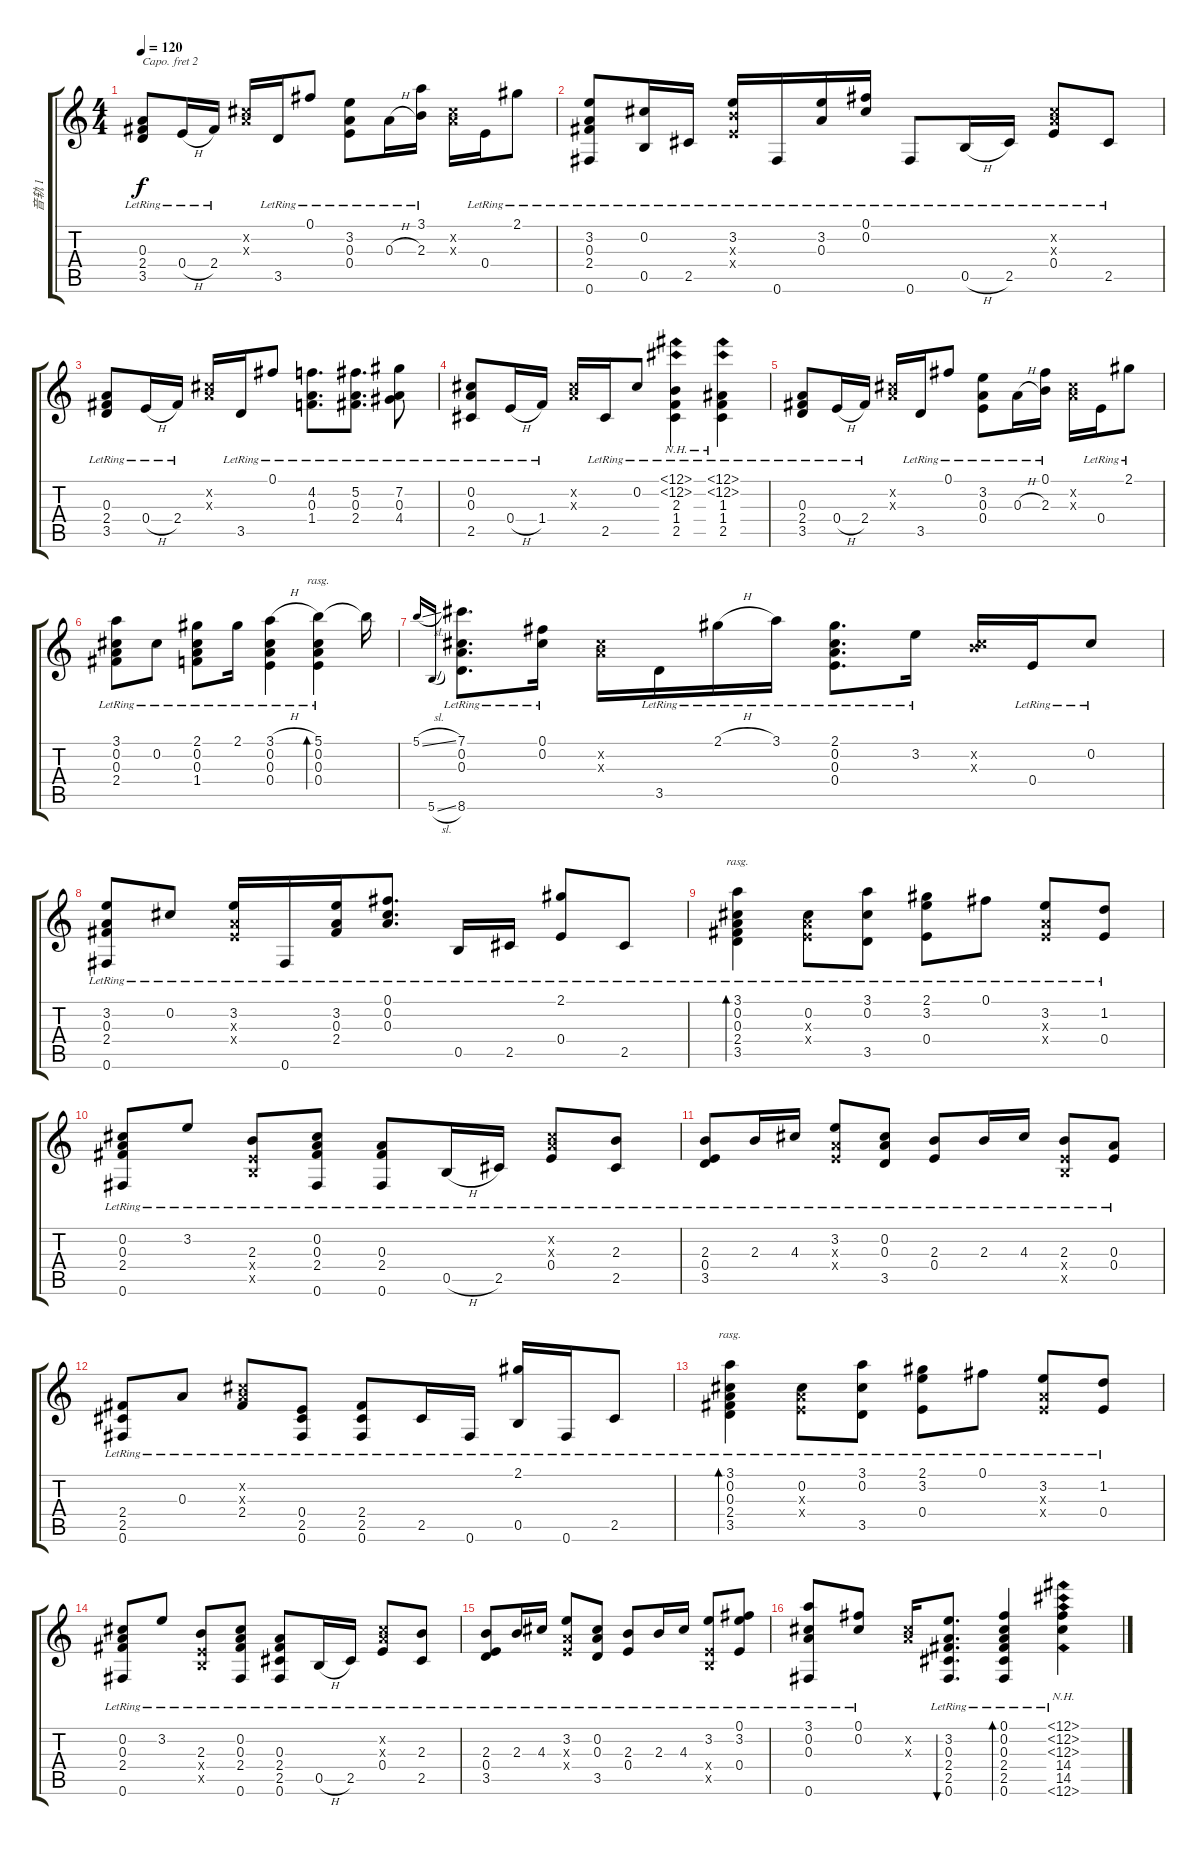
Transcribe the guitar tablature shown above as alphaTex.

\track ("音轨 1" "音轨 1") {instrument acousticguitarsteel}
\staff {score tabs}
\capo 2
\tuning (E4 B3 G3 D3 A2 E2) {hide}
\ts (4 4)
\tempo 120
\clef g2
\ks c
(0.3{lr} 2.4{lr} 3.5{lr}).8{dy f} 0.4{h lr}.16 2.4{lr}.16 (0.2{x} 0.3{x}).16 3.5{lr}.16 0.1{lr}.8 (3.2{lr} 0.3{lr} 0.4{lr}).8 0.3{h lr}.16 (3.1{lr} 2.3{lr}).16 (0.2{x} 0.3{x}).16 0.4{lr}.16 2.1{lr}.8 |
(3.2{lr} 0.3{lr} 2.4{lr} 0.6{lr}).8 (0.2{lr} 0.5{lr}).16 2.5{lr}.16 (3.2{lr} 2.3{x} 0.4{x}).16 0.6{lr}.16 (3.2{lr} 0.3{lr}).16 (0.1{lr} 0.2{lr}).16 0.6{lr}.8 0.5{h lr}.16 2.5{lr}.16 (0.2{x} 0.3{x} 0.4{lr}).8 2.5{lr}.8 |
(0.3{lr} 2.4{lr} 3.5{lr}).8 0.4{h lr}.16 2.4{lr}.16 (0.2{x} 0.3{x}).16 3.5{lr}.16 0.1{lr}.8 (4.2{lr} 0.3{lr} 1.4{lr}).8{d} (5.2{lr} 0.3{lr} 2.4{lr}).8{d} (7.2{lr} 0.3{lr} 4.4{lr}).8 |
(0.2{lr} 0.3{lr} 2.5{lr}).8 0.4{h lr}.16 1.4{lr}.16 (0.2{x} 0.3{x}).16 2.5{lr}.16 0.2{lr}.8 (12.1{nh lr} 12.2{nh lr} 2.3{lr} 1.4{lr} 2.5{lr}).4 (12.1{nh lr} 12.2{nh lr} 1.3{lr} 1.4{lr} 2.5{lr}).4 |
(0.3{lr} 2.4{lr} 3.5{lr}).8 0.4{h lr}.16 2.4{lr}.16 (0.2{x} 0.3{x}).16 3.5{lr}.16 0.1{lr}.8 (3.2{lr} 0.3{lr} 0.4{lr}).8 0.3{h lr}.16 (0.1{lr} 2.3{lr}).16 (0.2{x} 0.3{x}).16 0.4{lr}.16 2.1{lr}.8 |
(3.1{lr} 0.2{lr} 0.3{lr} 2.4{lr}).8 0.2{lr}.8 (2.1{lr} 0.2{lr} 0.3{lr} 1.4{lr}).8 2.1{lr}.16 (3.1{h lr} 0.2{lr} 0.3{lr} 0.4{lr}).4 (5.1{lr} 0.2{lr} 0.3{lr} 0.4{lr}).4{bd 240 rasg ii} 5.1{t}.16 |
5.1{sl}.16{gr onbeat} 5.6{sl}.16{gr onbeat} (7.1{lr} 0.2{lr} 0.3{lr} 8.6{lr}).8{d} (0.1{lr} 0.2{lr}).16 (0.2{x} 0.3{x}).16 3.5{lr}.16 2.1{h lr}.16 3.1{lr}.16 (2.1{lr} 0.2{lr} 0.3{lr} 0.4{lr}).8{d} 3.2{lr}.16 (0.2{x} 2.3{x}).16 0.4{lr}.16 0.2{lr}.8 |
(3.2{lr} 0.3{lr} 2.4{lr} 0.6{lr}).8 0.2{lr}.8 (3.2{lr} 0.3{x} 0.4{x}).16 0.6{lr}.16 (3.2{lr} 0.3{lr} 2.4{lr}).16 (0.1{lr} 0.2{lr} 0.3{lr}).8{d} 0.5{lr}.16 2.5{lr}.16 (2.1{lr} 0.4{lr}).8 2.5{lr}.8 |
(3.1{lr} 0.2{lr} 0.3{lr} 2.4{lr} 3.5{lr}).4{bd 240 rasg ii} (0.2{lr} 0.3{x} 0.4{x}).8 (3.1{lr} 0.2{lr} 3.5{lr}).8 (2.1{lr} 3.2{lr} 0.4{lr}).8 0.1{lr}.8 (3.2{lr} 0.3{x} 0.4{x}).8 (1.2{lr} 0.4{lr}).8 |
(0.2{lr} 0.3{lr} 2.4{lr} 0.6{lr}).8 3.2{lr}.8 (2.3{lr} 0.4{x} 0.5{x}).8 (0.2{lr} 0.3{lr} 2.4{lr} 0.6{lr}).8 (0.3{lr} 2.4{lr} 0.6{lr}).8 0.5{h lr}.16 2.5{lr}.16 (0.2{x} 0.3{x} 0.4{lr}).8 (2.3{lr} 2.5{lr}).8 |
(2.3{lr} 0.4{lr} 3.5{lr}).8 2.3{lr}.16 4.3{lr}.16 (3.2{lr} 0.3{x} 0.4{x}).8 (0.2{lr} 0.3{lr} 3.5{lr}).8 (2.3{lr} 0.4{lr}).8 2.3{lr}.16 4.3{lr}.16 (2.3{lr} 0.4{x} 0.5{x}).8 (0.3{lr} 0.4{lr}).8 |
(2.4{lr} 2.5{lr} 0.6{lr}).8 0.3{lr}.8 (0.2{x} 0.3{x} 2.4{lr}).8 (0.4{lr} 2.5{lr} 0.6{lr}).8 (2.4{lr} 2.5{lr} 0.6{lr}).8 2.5{lr}.16 0.6{lr}.16 (2.1{lr} 0.5{lr}).16 0.6{lr}.16 2.5{lr}.8 |
(3.1{lr} 0.2{lr} 0.3{lr} 2.4{lr} 3.5{lr}).4{bd 240 rasg ii} (0.2{lr} 0.3{x} 0.4{x}).8 (3.1{lr} 0.2{lr} 3.5{lr}).8 (2.1{lr} 3.2{lr} 0.4{lr}).8 0.1{lr}.8 (3.2{lr} 0.3{x} 0.4{x}).8 (1.2{lr} 0.4{lr}).8 |
(0.2{lr} 0.3{lr} 2.4{lr} 0.6{lr}).8 3.2{lr}.8 (2.3{lr} 0.4{x} 0.5{x}).8 (0.2{lr} 0.3{lr} 2.4{lr} 0.6{lr}).8 (0.3{lr} 2.4{lr} 2.5{lr} 0.6{lr}).8 0.5{h lr}.16 2.5{lr}.16 (0.2{x} 0.3{x} 0.4{lr}).8 (2.3{lr} 2.5{lr}).8 |
(2.3{lr} 0.4{lr} 3.5{lr}).8 2.3{lr}.16 4.3{lr}.16 (3.2{lr} 0.3{x} 0.4{x}).8 (0.2{lr} 0.3{lr} 3.5{lr}).8 (2.3{lr} 0.4{lr}).8 2.3{lr}.16 4.3{lr}.16 (3.2{lr} 0.4{x} 0.5{x}).8 (0.1{lr} 3.2{lr} 0.4{lr}).8 |
(3.1{lr} 0.2{lr} 0.3{lr} 0.6{lr}).8 (0.1{lr} 0.2{lr}).8 (0.2{x} 0.3{x}).16 (3.2{lr} 0.3{lr} 2.4{lr} 2.5{lr} 0.6{lr}).8{d bu 120} (0.1{lr} 0.2{lr} 0.3{lr} 2.4{lr} 2.5{lr} 0.6{lr}).4{bd 120} (12.1{nh lr} 12.2{nh lr} 12.3{nh lr} 14.4{lr} 14.5{lr} 12.6{nh lr}).4
